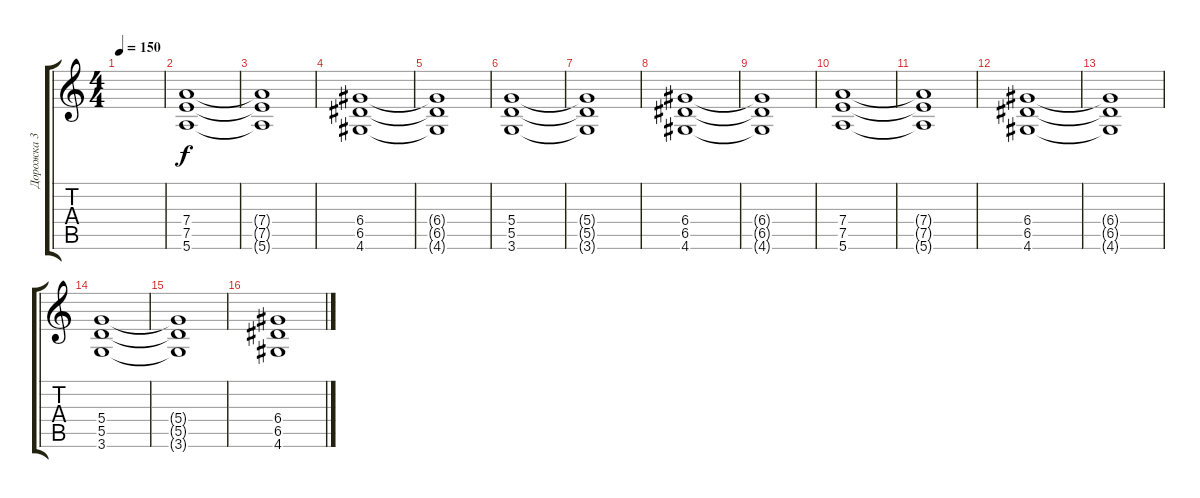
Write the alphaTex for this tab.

\track ("Дорожка 3" "Дорожка 3") {instrument overdrivenguitar}
\staff {score tabs}
\tuning (E4 B3 G3 D3 A2 E2) {hide}
\ts (4 4)
\tempo 150
\clef g2
\ks c
|
(7.4 7.5 5.6).1 |
(7.4{t} 7.5{t} 5.6{t}).1 |
(6.4 6.5 4.6).1 |
(6.4{t} 6.5{t} 4.6{t}).1 |
(5.4 5.5 3.6).1 |
(5.4{t} 5.5{t} 3.6{t}).1 |
(6.4 6.5 4.6).1 |
(6.4{t} 6.5{t} 4.6{t}).1 |
(7.4 7.5 5.6).1 |
(7.4{t} 7.5{t} 5.6{t}).1 |
(6.4 6.5 4.6).1 |
(6.4{t} 6.5{t} 4.6{t}).1 |
(5.4 5.5 3.6).1 |
(5.4{t} 5.5{t} 3.6{t}).1 |
(6.4 6.5 4.6).1
